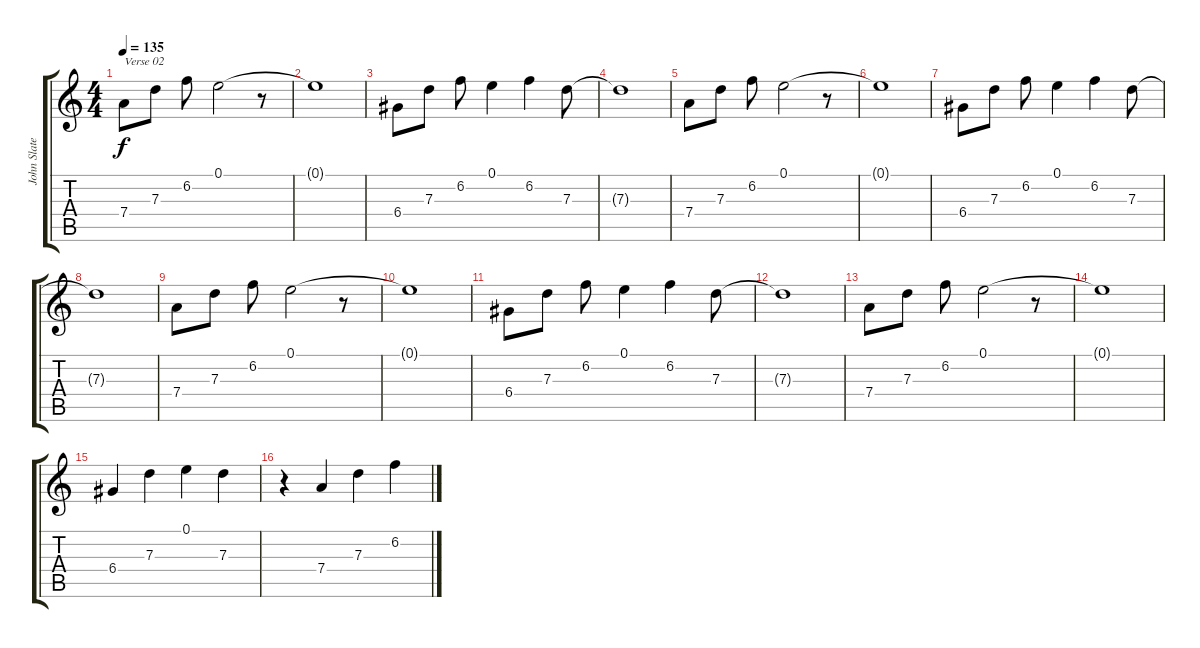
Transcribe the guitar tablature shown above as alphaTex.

\track ("John Slater" "John Slate") {instrument electricguitarclean}
\staff {score tabs}
\tuning (E4 B3 G3 D3 A2 D2) {hide}
\ts (4 4)
\tempo 135
\clef g2
\ks c
7.4.8{txt "Verse 02" dy f instrument electricguitarclean} 7.3.8 6.2.8 0.1.2 r.8 |
0.1{t}.1 |
6.4.8 7.3.8 6.2.8 0.1.4 6.2.4 7.3.8 |
7.3{t}.1 |
7.4.8{instrument electricguitarclean} 7.3.8 6.2.8 0.1.2 r.8 |
0.1{t}.1 |
6.4.8 7.3.8 6.2.8 0.1.4 6.2.4 7.3.8 |
7.3{t}.1 |
7.4.8{instrument electricguitarclean} 7.3.8 6.2.8 0.1.2 r.8 |
0.1{t}.1 |
6.4.8 7.3.8 6.2.8 0.1.4 6.2.4 7.3.8 |
7.3{t}.1 |
7.4.8{instrument electricguitarclean} 7.3.8 6.2.8 0.1.2 r.8 |
0.1{t}.1 |
6.4.4 7.3.4 0.1.4 7.3.4 |
r.4 7.4.4 7.3.4 6.2.4
